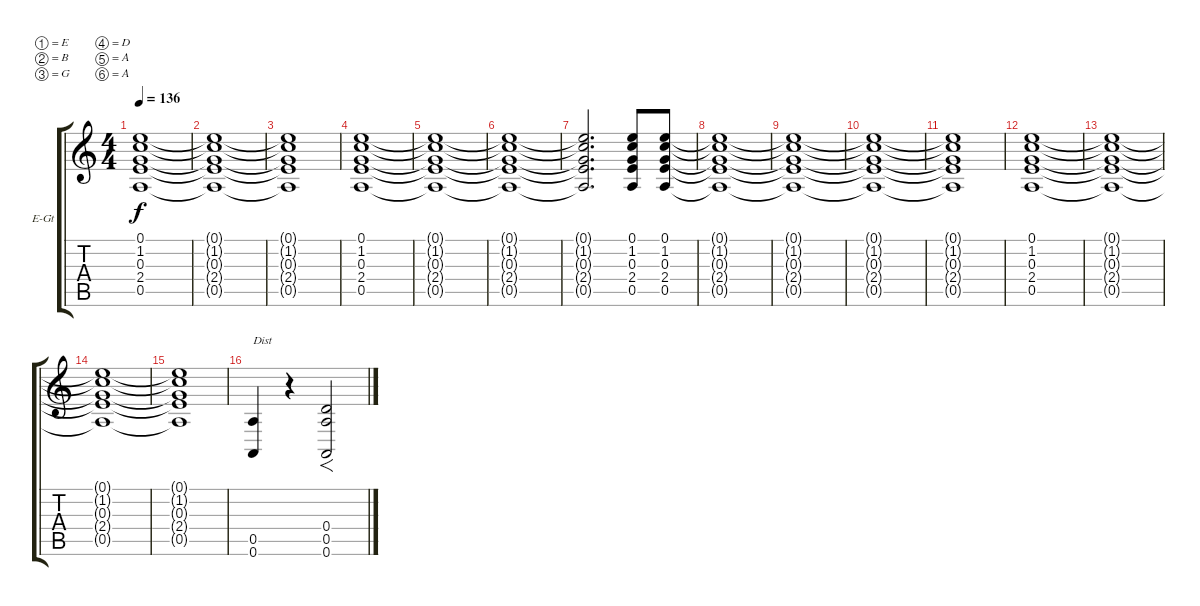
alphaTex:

\bracketExtendMode groupsimilarinstruments
\firstSystemTrackNameOrientation horizontal
\otherSystemsTrackNameOrientation horizontal
\track ("Guitar 1" "E-Gt") {instrument distortionguitar}
\staff {score tabs}
\tuning (E4 B3 G3 D3 A2 A1)
\ts (4 4)
\tempo 136
\clef g2
\ks c
(0.1{t} 1.2{t} 0.3{t} 2.4{t} 0.5{t}).1{dy f} |
(0.1{t} 1.2{t} 0.3{t} 2.4{t} 0.5{t}).1 |
(0.1{t} 1.2{t} 0.3{t} 2.4{t} 0.5{t}).1 |
(0.1 1.2 0.3 2.4 0.5).1 |
(0.1{t} 1.2{t} 0.3{t} 2.4{t} 0.5{t}).1 |
(0.1{t} 1.2{t} 0.3{t} 2.4{t} 0.5{t}).1 |
(0.1{t} 1.2{t} 0.3{t} 2.4{t} 0.5{t}).2{d} (0.1 1.2 0.3 2.4 0.5).8 (0.1 1.2 0.3 2.4 0.5).8 |
(0.1{t} 1.2{t} 0.3{t} 2.4{t} 0.5{t}).1 |
(0.1{t} 1.2{t} 0.3{t} 2.4{t} 0.5{t}).1 |
(0.1{t} 1.2{t} 0.3{t} 2.4{t} 0.5{t}).1 |
(0.1{t} 1.2{t} 0.3{t} 2.4{t} 0.5{t}).1 |
(0.1 1.2 0.3 2.4 0.5).1 |
(0.1{t} 1.2{t} 0.3{t} 2.4{t} 0.5{t}).1 |
(0.1{t} 1.2{t} 0.3{t} 2.4{t} 0.5{t}).1 |
(0.1{t} 1.2{t} 0.3{t} 2.4{t} 0.5{t}).1 |
(0.5 0.6).4{txt "Dist"} r.4 (0.4 0.5 0.6).2{f}
